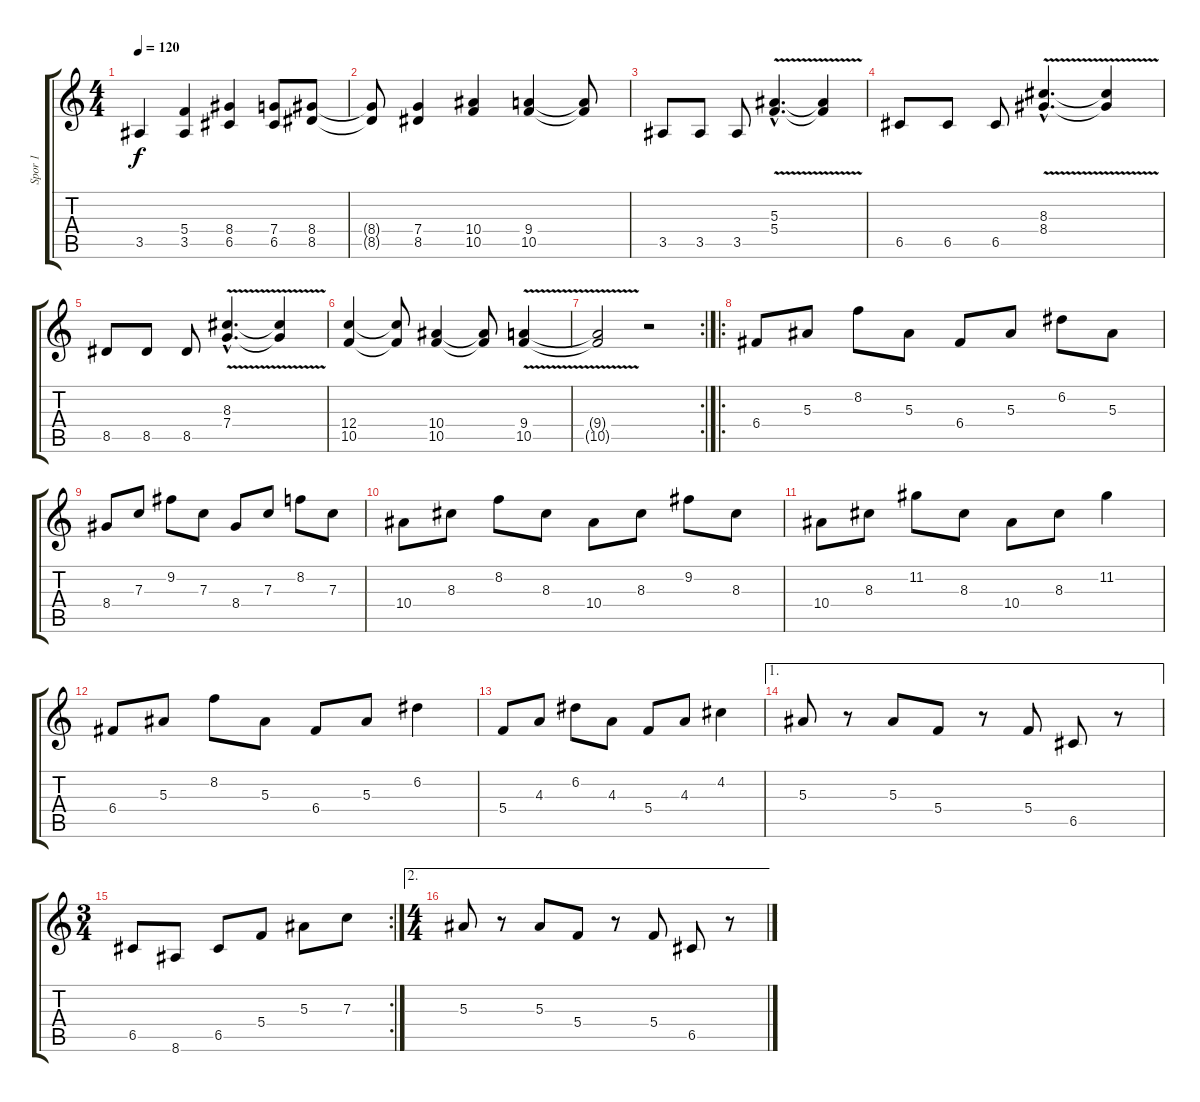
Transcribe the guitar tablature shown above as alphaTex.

\track ("Spor 1" "Spor 1") {instrument overdrivenguitar}
\staff {score tabs}
\tuning (D4 A3 F3 C3 G2 D2) {hide}
\ts (4 4)
\tempo 120
\clef g2
\ks c
3.5.4{dy f} (5.4 3.5).4 (8.4 6.5).4 (7.4 6.5).8 (8.4 8.5).8 |
(8.4{t} 8.5{t}).8 (7.4 8.5).4 (10.4 10.5).4 (9.4 10.5).4 (9.4{t} 10.5{t}).8 |
3.5.8 3.5.8 3.5.8 (5.3{v hac} 5.4{hac}).4{d} (5.3{t} 5.4{t}).4 |
6.5.8 6.5.8 6.5.8 (8.3{v hac} 8.4{hac}).4{d} (8.3{t} 8.4{t}).4 |
8.5.8 8.5.8 8.5.8 (8.3{v hac} 7.4{hac}).4{d} (8.3{t} 7.4{t}).4 |
(12.4 10.5).4 (12.4{t} 10.5{t}).8 (10.4 10.5).4 (10.4{t} 10.5{t}).8 (9.4 10.5{v}).4 |
\rc 2
(9.4{t} 10.5{t}).2 r.2 |
\ro
6.4.8 5.3.8 8.2.8 5.3.8 6.4.8 5.3.8 6.2.8 5.3.8 |
8.4.8 7.3.8 9.2.8 7.3.8 8.4.8 7.3.8 8.2.8 7.3.8 |
10.4.8 8.3.8 8.2.8 8.3.8 10.4.8 8.3.8 9.2.8 8.3.8 |
10.4.8 8.3.8 11.2.8 8.3.8 10.4.8 8.3.8 11.2.4 |
6.4.8 5.3.8 8.2.8 5.3.8 6.4.8 5.3.8 6.2.4 |
5.4.8 4.3.8 6.2.8 4.3.8 5.4.8 4.3.8 4.2.4 |
\ae 1
5.3.8 r.8 5.3.8 5.4.8 r.8 5.4.8 6.5.8 r.8 |
\rc 2
\ts (3 4)
6.5.8 8.6.8 6.5.8 5.4.8 5.3.8 7.3.8 |
\ae 2
\ts (4 4)
5.3.8 r.8 5.3.8 5.4.8 r.8 5.4.8 6.5.8 r.8
